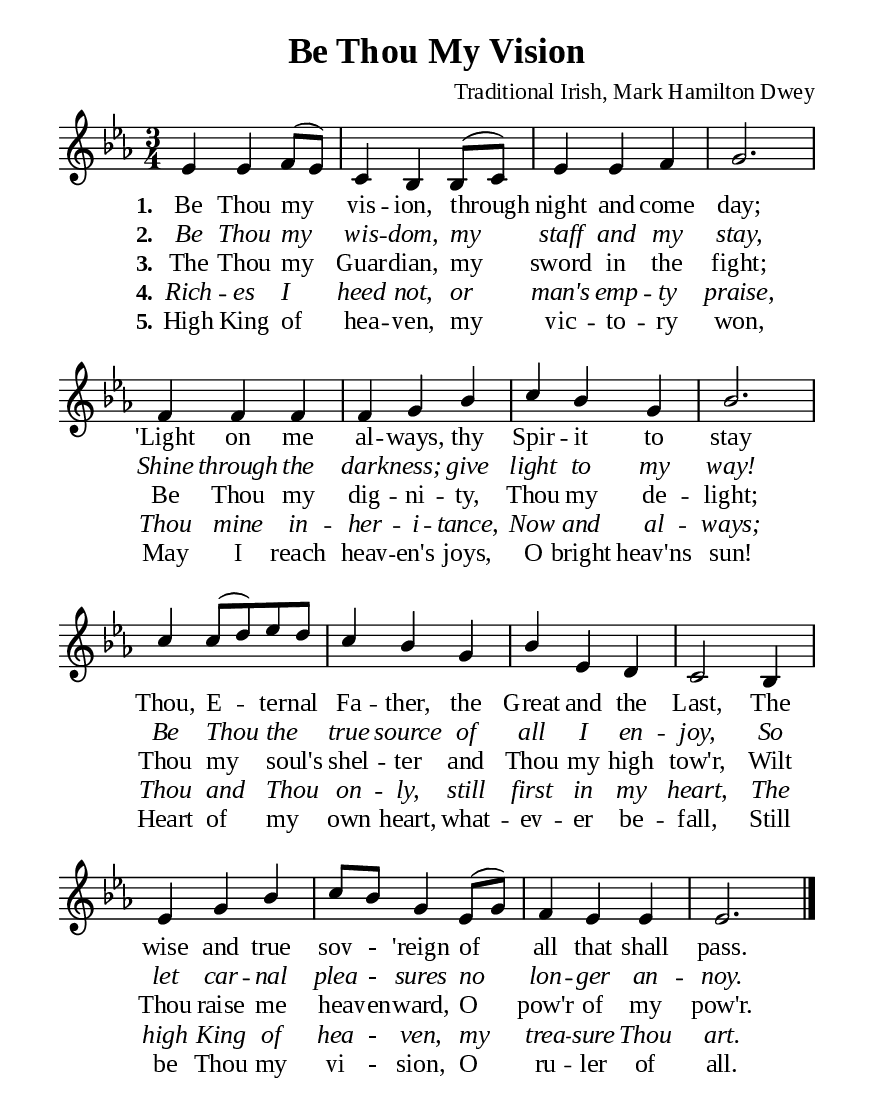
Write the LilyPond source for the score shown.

\version "2.18.2"

\header {
  title = "Be Thou My Vision"
  composer = "Traditional Irish, Mark Hamilton Dwey"
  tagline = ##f
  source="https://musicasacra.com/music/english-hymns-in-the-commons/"
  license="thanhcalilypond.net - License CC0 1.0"
}

global= {
  \key ees \major
  \time 3/4
  \override Score.BarNumber.break-visibility = ##(#f #f #f)
}

\paper {
  #(set-paper-size "a5")
  top-margin = 10\mm
  bottom-marign = 10\mm
  left-margin = 10\mm
  right-margin = 10\mm
  indent = #0
  #(define fonts
	 (make-pango-font-tree "Liberation Serif"
	 		       "Liberation Serif"
			       "Liberation Serif"
			       (/ 20 20)))
  system-system-spacing = #'((basic-distance . 3) (padding . 3))
}

printItalic = \with {
  \override LyricText.font-shape = #'italic
}

% Verse music
musicVerseSoprano = \relative c' {
  %{	01	%} ees4 ees f8 (ees) |
  %{	02	%} c4 bes bes8 (c) |
  %{	03	%} ees4 ees f |
  %{	04	%} g2. |
  %{	05	%} f4 f f |
  %{	06	%} f g bes |
  %{	07	%} c bes g |
  %{	08	%} bes2. |
  %{	09	%} c4 c8 (d) ees d |
  %{	10	%} c4 bes g |
  %{	11	%} bes ees, d |
  %{	12	%} c2 bes4 |
  %{	13	%} ees g bes |
  %{	14	%} c8 bes g4 ees8 (g) |
  %{	15	%} f4 ees ees |
  %{	16	%} ees2. \bar "|."
}

% Verse lyrics
verseOne = \lyricmode {
  \set stanza = #"1."
  Be Thou my vis -- ion, through night and come day;
  'Light on me al -- ways, thy Spir -- it to stay
  Thou, E -- ter -- nal Fa -- ther, the Great and the Last,
  The wise and true sov - 'reign of all that shall pass.
}

verseTwo = \lyricmode {
  \set stanza = #"2."
  Be Thou my wis -- dom, my staff and my stay,
  Shine through the dark -- ness; give light to my way!
  Be Thou the _ true source of all I en -- joy,
  So let car -- nal plea - sures no lon -- ger an -- noy.
}

verseThree = \lyricmode {
  \set stanza = #"3."
  The Thou my Guar -- dian, my sword in the fight;
  Be Thou my dig -- ni -- ty, Thou my de -- light;
  Thou my soul's _ shel -- ter and Thou my high tow'r,
  Wilt Thou raise me hea -- ven -- ward, O pow'r of my pow'r.
}

verseFour = \lyricmode {
  \set stanza = #"4."
  Rich -- es I heed not, or man's emp -- ty praise,
  Thou mine in -- her -- i -- tance,
  Now and al -- ways;
  Thou and Thou _ on -- ly, still first in my heart,
  The high King of hea - ven, my trea -- sure Thou art.
}

verseFive = \lyricmode {
  \set stanza = #"5."
  High King of hea -- ven, my vic -- to -- ry won,
  May I reach heav -- en's joys, O bright heav'ns sun!
  Heart of my _ own heart, what -- ev -- er be -- fall,
  Still be Thou my vi - sion, O ru -- ler of all.
}

% Layout
\score {
    \new ChoirStaff <<
      \new Staff <<
        \clef "treble"
        \new Voice = "sopranos" { \global \stemUp \slurUp \musicVerseSoprano }
      >>
      \new Lyrics \lyricsto sopranos \verseOne
      \new Lyrics \printItalic \lyricsto sopranos \verseTwo
      \new Lyrics \lyricsto sopranos \verseThree
      \new Lyrics \printItalic \lyricsto sopranos \verseFour
      \new Lyrics \lyricsto sopranos \verseFive
    >>
}
